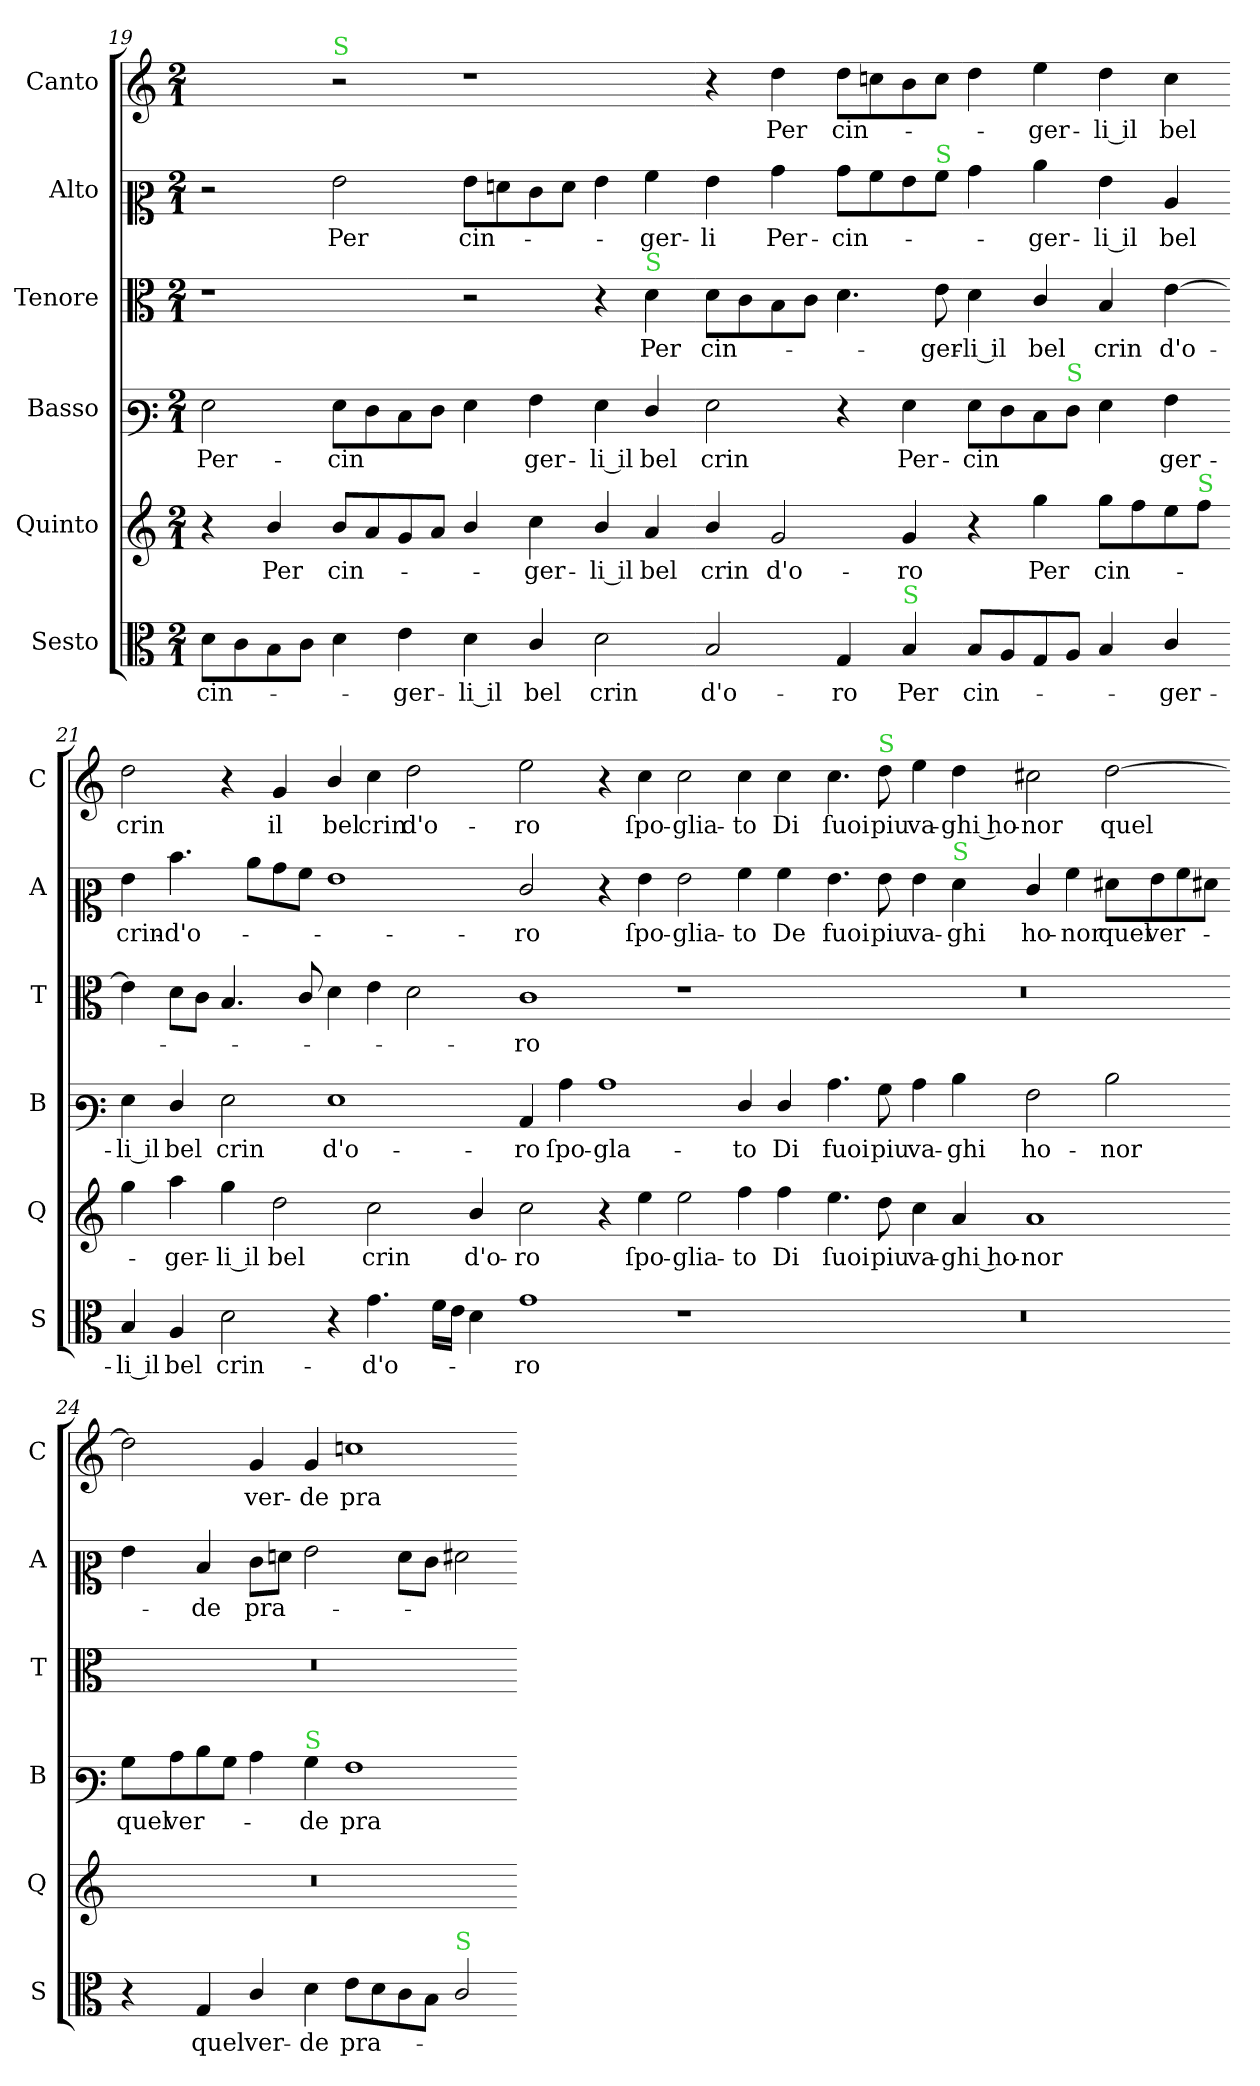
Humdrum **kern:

**kern	**text	**kern	**text	**kern	**text	**kern	**text	**kern	**text	**kern	**text
*part6	*part6	*part5	*part5	*part4	*part4	*part3	*part3	*part2	*part2	*part1	*part1
*staff6	*staff6	*staff5	*staff5	*staff4	*staff4	*staff3	*staff3	*staff2	*staff2	*staff1	*staff1
*I"Sesto	*	*I"Quinto	*	*I"Basso	*	*I"Tenore	*	*I"Alto	*	*I"Canto	*
*I'S	*	*I'Q	*	*I'B	*	*I'T	*	*I'A	*	*I'C	*
*clefC3	*	*clefG2	*	*clefF3	*	*clefC3	*	*clefC2	*	*clefG2	*
*k[]	*	*k[]	*	*k[]	*	*k[]	*	*k[]	*	*k[]	*
*C:ion	*	*C:ion	*	*C:ion	*	*C:ion	*	*C:ion	*	*C:ion	*
*M2/1	*	*M2/1	*	*M2/1	*	*M2/1	*	*M2/1	*	*M2/1	*
=19	=19	=19	=19	=19	=19	=19	=19	=19	=19	=19	=19
8d\L	cin-	4r	.	2G\	Per-	1r	.	2r	.	2ryy	.
8c\	.	.	.	.	.	.	.	.	.	.	.
8B\	.	4b/	Per	.	.	.	.	.	.	.	.
8c\J	.	.	.	.	.	.	.	.	.	.	.
!	!	!	!	!	!	!	!	!	!	!LO:TX:a:color=limegreen:t=S	!
4d\	.	8b/L	cin-	8G\L	-cin	.	.	2g\	Per	2r	.
.	.	8a/	.	8F\	.	.	.	.	.	.	.
4e\	-ger-	8g/	.	8E\	.	.	.	.	.	.	.
.	.	8a/J	.	8F\J	.	.	.	.	.	.	.
4d\	-li il	4b/	.	4G\	.	2r	.	8g\L	cin-	1r	.
.	.	.	.	.	.	.	.	8fn\	.	.	.
4c/	bel	4cc\	-ger-	4A\	ger-	.	.	8e\	.	.	.
.	.	.	.	.	.	.	.	8f\J	.	.	.
2d\	crin	4b/	-li il	4G\	-li il	4r	.	4g\	.	.	.
!	!	!	!	!	!	!LO:TX:a:color=limegreen:t=S	!	!	!	!	!
.	.	4a/	bel	4F/	bel	4d\	Per	4a\	-ger-	.	.
=20-	=20-	=20-	=20-	=20-	=20-	=20-	=20-	=20-	=20-	=20-	=20-
2B/	d'o-	4b/	crin	2G\	crin	8d\L	cin-	4g\	-li	4r	.
.	.	.	.	.	.	8c\	.	.	.	.	.
.	.	2g/	d'o-	.	.	8B\	.	4b\	Per-	4dd\	Per
.	.	.	.	.	.	8c\J	.	.	.	.	.
4G/	-ro	.	.	4r	.	4.d\	.	8b\L	-cin-	8dd\L	cin-
.	.	.	.	.	.	.	.	8a\	.	8ccn\	.
!LO:TX:a:color=limegreen:t=S	!	!	!	!	!	!	!	!	!	!	!
4B/	Per	4g/	-ro	4G\	Per-	.	.	8g\	.	8b\	.
!	!	!	!	!	!	!	!	!LO:TX:a:color=limegreen:t=S	!	!	!
.	.	.	.	.	.	8e\	-ger-	8a\J	.	8cc\J	.
8B/L	cin-	4r	.	8G\L	-cin	4d\	-li il	4b\	.	4dd\	.
8A/	.	.	.	8F\	.	.	.	.	.	.	.
8G/	.	4gg\	Per	8E\	.	4c/	bel	4cc\	-ger-	4ee\	-ger-
!	!	!	!	!LO:TX:a:color=limegreen:t=S	!	!	!	!	!	!	!
8A/J	.	.	.	8F\J	.	.	.	.	.	.	.
4B/	.	8gg\L	cin-	4G\	.	4B/	crin	4g\	-li il	4dd\	-li il
.	.	8ff\	.	.	.	.	.	.	.	.	.
4c/	-ger-	8ee\	.	4A\	ger-	[4e\	d'o-	4c/	bel	4cc\	bel
!	!	!LO:TX:a:color=limegreen:t=S	!	!	!	!	!	!	!	!	!
.	.	8ff\J	.	.	.	.	.	.	.	.	.
=21-	=21-	=21-	=21-	=21-	=21-	=21-	=21-	=21-	=21-	=21-	=21-
4B/	-li il	4gg\	.	4G\	-li il	4e\]	.	4g\	crin-	2dd\	crin
4A/	bel	4aa\	-ger-	4F/	bel	8d\L	.	4.dd\	-d'o-	.	.
.	.	.	.	.	.	8c\J	.	.	.	.	.
2d\	crin-	4gg\	-li il	2G\	crin	4.B/	.	.	.	4r	.
.	.	.	.	.	.	.	.	8cc\L	.	.	.
.	.	2dd\	bel	.	.	.	.	8b\	.	4g/	il
.	.	.	.	.	.	8c/	.	8a\J	.	.	.
4r	.	.	.	1G	d'o-	4d\	.	1g	.	4b/	bel
4.g\	-d'o-	2cc\	crin	.	.	4e\	.	.	.	4cc\	crin
.	.	.	.	.	.	2d\	.	.	.	2dd\	d'o-
16f\LL	.	.	.	.	.	.	.	.	.	.	.
16e\JJ	.	.	.	.	.	.	.	.	.	.	.
4d\	.	4b/	d'o-	.	.	.	.	.	.	.	.
=22-	=22-	=22-	=22-	=22-	=22-	=22-	=22-	=22-	=22-	=22-	=22-
1g	-ro	2cc\	-ro	4C/	-ro	1c	-ro	2e/	-ro	2ee\	-ro
.	.	.	.	4c\	ſpo-	.	.	.	.	.	.
.	.	4r	.	1c	-gla-	.	.	4r	.	4r	.
.	.	4ee\	ſpo-	.	.	.	.	4g\	ſpo-	4cc\	ſpo-
1r	.	2ee\	-glia-	.	.	1r	.	2g\	-glia-	2cc\	-glia-
.	.	4ff\	-to	4F/	-to	.	.	4a\	-to	4cc\	-to
.	.	4ff\	Di	4F/	Di	.	.	4a\	De	4cc\	Di
=23-	=23-	=23-	=23-	=23-	=23-	=23-	=23-	=23-	=23-	=23-	=23-
0r	.	4.ee\	ſuoi	4.c\	fuoi	0r	.	4.g\	fuoi	4.cc\	ſuoi
!	!	!	!	!	!	!	!	!	!	!LO:TX:a:color=limegreen:t=S	!
.	.	8dd\	piu	8B\	piu	.	.	8g\	piu	8dd\	piu
.	.	4cc\	va-	4c\	va-	.	.	4g\	va-	4ee\	va-
!	!	!	!	!	!	!	!	!LO:TX:a:color=limegreen:t=S	!	!	!
.	.	4a/	-ghi ho-	4d\	-ghi	.	.	4f\	-ghi	4dd\	-ghi ho-
.	.	1a	-nor	2A\	ho-	.	.	4e/	ho-	2cc#X\	-nor
.	.	.	.	.	.	.	.	4a\	-nor	.	.
.	.	.	.	2d\	-nor	.	.	8f#X\L	quel	[2dd\	quel
.	.	.	.	.	.	.	.	8g\	ver-	.	.
.	.	.	.	.	.	.	.	8a\	.	.	.
.	.	.	.	.	.	.	.	8f#X\J	.	.	.
=24-	=24-	=24-	=24-	=24-	=24-	=24-	=24-	=24-	=24-	=24-	=24-
4r	.	0r	.	8B\L	quel	0r	.	4g\	.	2dd\]	.
.	.	.	.	8c\	ver-	.	.	.	.	.	.
4G/	quel	.	.	8d\	.	.	.	4d/	-de	.	.
.	.	.	.	8B\J	.	.	.	.	.	.	.
4c/	ver-	.	.	4c\	.	.	.	8e\L	pra-	4g/	ver-
.	.	.	.	.	.	.	.	8fn\J	.	.	.
!	!	!	!	!LO:TX:a:color=limegreen:t=S	!	!	!	!	!	!	!
4d\	-de	.	.	4B\	-de	.	.	2g\	.	4g/	-de
8e\L	pra-	.	.	1A	pra-	.	.	.	.	1ccn	pra-
8d\	.	.	.	.	.	.	.	.	.	.	.
8c\	.	.	.	.	.	.	.	8f\L	.	.	.
8B\J	.	.	.	.	.	.	.	8e\J	.	.	.
!LO:TX:a:color=limegreen:t=S	!	!	!	!	!	!	!	!	!	!	!
2c/	.	.	.	.	.	.	.	2f#X\	.	.	.
=-	=-	=-	=-	=-	=-	=-	=-	=-	=-	=-	=-
*-	*-	*-	*-	*-	*-	*-	*-	*-	*-	*-	*-
